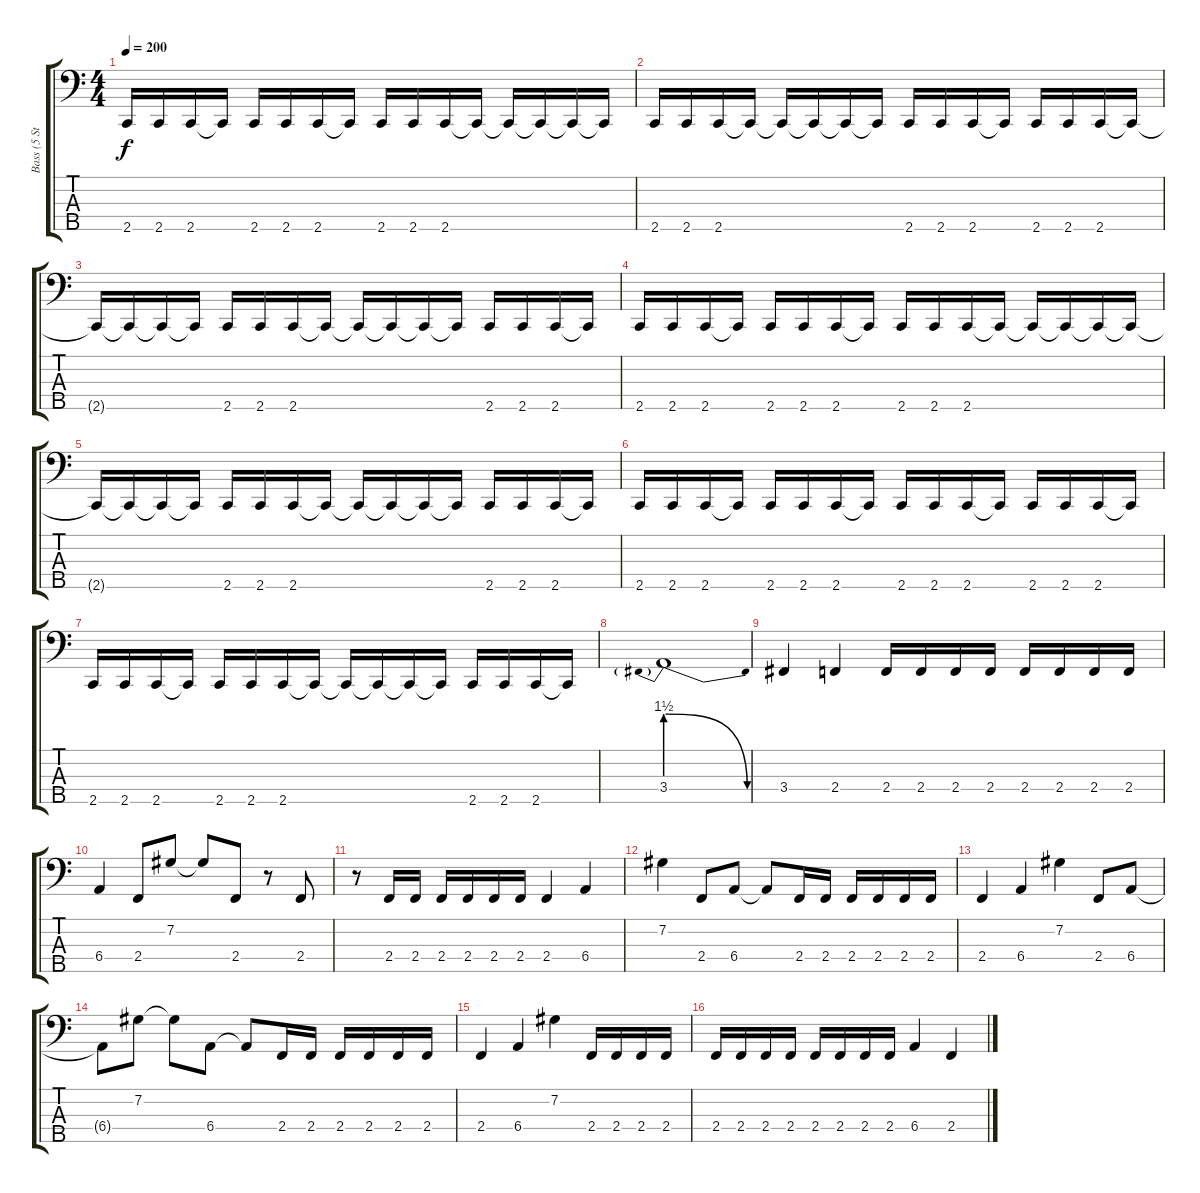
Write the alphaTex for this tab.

\track ("Bass (5 String Bass - A#)" "Bass (5 St") {instrument electricbasspick}
\staff {score tabs}
\tuning (Gb2 Db2 Ab1 Eb1 Bb0) {hide}
\ts (4 4)
\tempo 200
\clef f4
\ks c
2.5.16{dy f} 2.5.16 2.5.16 2.5{t}.16 2.5.16 2.5.16 2.5.16 2.5{t}.16 2.5.16 2.5.16 2.5.16 2.5{t}.16 2.5{t}.16 2.5{t}.16 2.5{t}.16 2.5{t}.16 |
2.5.16 2.5.16 2.5.16 2.5{t}.16 2.5{t}.16 2.5{t}.16 2.5{t}.16 2.5{t}.16 2.5.16 2.5.16 2.5.16 2.5{t}.16 2.5.16 2.5.16 2.5.16 2.5{t}.16 |
2.5{t}.16 2.5{t}.16 2.5{t}.16 2.5{t}.16 2.5.16 2.5.16 2.5.16 2.5{t}.16 2.5{t}.16 2.5{t}.16 2.5{t}.16 2.5{t}.16 2.5.16 2.5.16 2.5.16 2.5{t}.16 |
2.5.16 2.5.16 2.5.16 2.5{t}.16 2.5.16 2.5.16 2.5.16 2.5{t}.16 2.5.16 2.5.16 2.5.16 2.5{t}.16 2.5{t}.16 2.5{t}.16 2.5{t}.16 2.5{t}.16 |
2.5{t}.16 2.5{t}.16 2.5{t}.16 2.5{t}.16 2.5.16 2.5.16 2.5.16 2.5{t}.16 2.5{t}.16 2.5{t}.16 2.5{t}.16 2.5{t}.16 2.5.16 2.5.16 2.5.16 2.5{t}.16 |
2.5.16 2.5.16 2.5.16 2.5{t}.16 2.5.16 2.5.16 2.5.16 2.5{t}.16 2.5.16 2.5.16 2.5.16 2.5{t}.16 2.5.16 2.5.16 2.5.16 2.5{t}.16 |
2.5.16 2.5.16 2.5.16 2.5{t}.16 2.5.16 2.5.16 2.5.16 2.5{t}.16 2.5{t}.16 2.5{t}.16 2.5{t}.16 2.5{t}.16 2.5.16 2.5.16 2.5.16 2.5{t}.16 |
3.4{be (prebendrelease 0 6 60 0)}.1 |
3.4.4 2.4.4 2.4.16 2.4.16 2.4.16 2.4.16 2.4.16 2.4.16 2.4.16 2.4.16 |
6.4.4 2.4.8 7.2.8 7.2{t}.8 2.4.8 r.8 2.4.8 |
r.8 2.4.16 2.4.16 2.4.16 2.4.16 2.4.16 2.4.16 2.4.4 6.4.4 |
7.2.4 2.4.8 6.4.8 6.4{t}.8 2.4.16 2.4.16 2.4.16 2.4.16 2.4.16 2.4.16 |
2.4.4 6.4.4 7.2.4 2.4.8 6.4.8 |
6.4{t}.8 7.2.8 7.2{t}.8 6.4.8 6.4{t}.8 2.4.16 2.4.16 2.4.16 2.4.16 2.4.16 2.4.16 |
2.4.4 6.4.4 7.2.4 2.4.16 2.4.16 2.4.16 2.4.16 |
2.4.16 2.4.16 2.4.16 2.4.16 2.4.16 2.4.16 2.4.16 2.4.16 6.4.4 2.4.4
